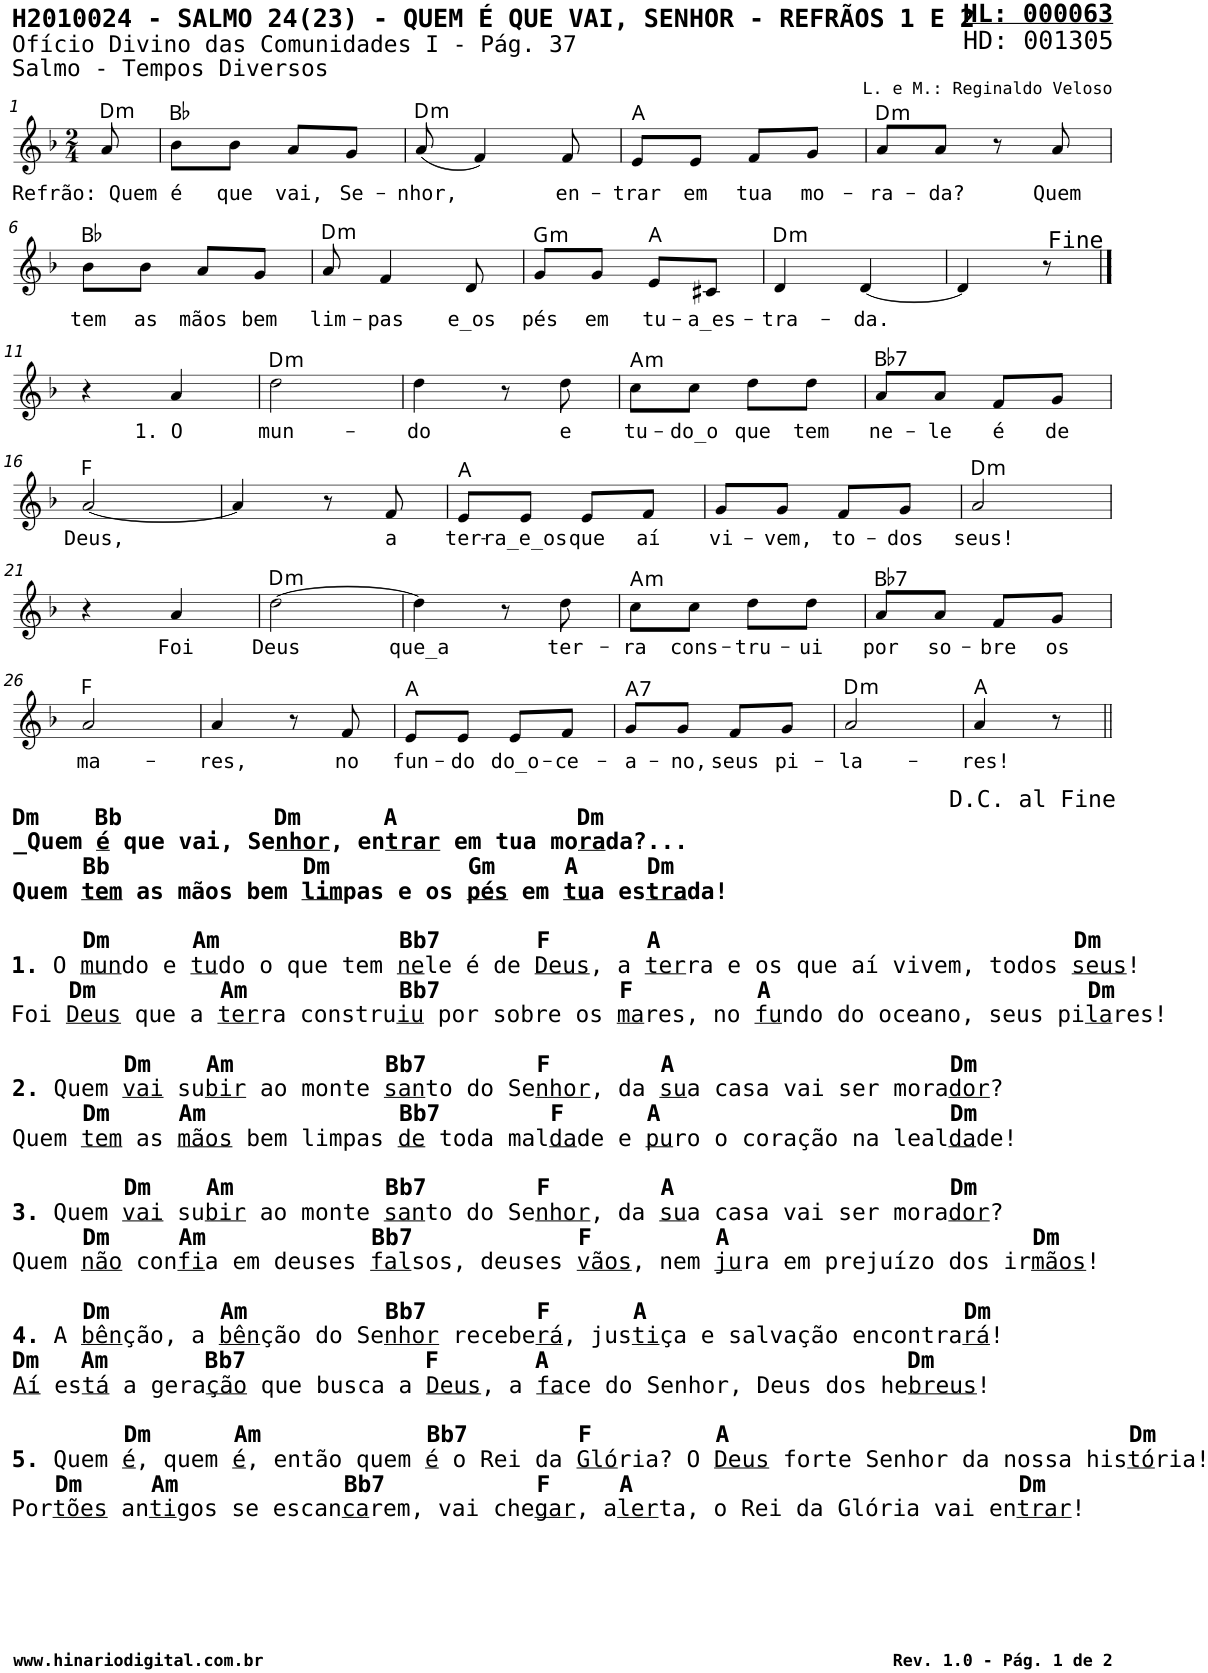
**kern	**text	**harte
*part1	*part1	*part1
*staff1	*staff1	*
*I"Voz	*	*
*I'V	*	*
*stria5	*	*
*clefG2	*	*
*k[b-]	*	*
*M2/4	*	*
=1	=1	=1
!	!LO:LY:b	!LO:H:kt=m
8a/	Refrão: Quem	D:min
=2	=2	=2
!	!LO:LY:b	!
8b-\L	é	Bb:maj
!	!LO:LY:b	!
8b-\J	que	.
!	!LO:LY:b	!
8a/L	vai,	.
!	!LO:LY:b	!
8g/J	Se-	.
=3	=3	=3
!	!LO:LY:b	!LO:H:kt=m
(8a/	-nhor,	D:min
4f/)	.	.
!	!LO:LY:b	!
8f/	en-	.
=4	=4	=4
!	!LO:LY:b	!
8e/L	-trar	A:maj
!	!LO:LY:b	!
8e/J	em	.
!	!LO:LY:b	!
8f/L	tua	.
!	!LO:LY:b	!
8g/J	mo-	.
=5	=5	=5
!	!LO:LY:b	!LO:H:kt=m
8a/L	-ra-	D:min
!	!LO:LY:b	!
8a/J	-da?	.
8r	.	.
!	!LO:LY:b	!
8a/	Quem	.
!!LO:LB:g=z
=6	=6	=6
!	!LO:LY:b	!
8b-\L	tem	Bb:maj
!	!LO:LY:b	!
8b-\J	as	.
!	!LO:LY:b	!
8a/L	mãos	.
!	!LO:LY:b	!
8g/J	bem	.
=7	=7	=7
!	!LO:LY:b	!LO:H:kt=m
8a/	lim-	D:min
!	!LO:LY:b	!
4f/	-pas	.
!	!LO:LY:b	!
8d/	e_os	.
=8	=8	=8
!	!LO:LY:b	!LO:H:kt=m
8g/L	pés	G:min
!	!LO:LY:b	!
8g/J	em	.
!	!LO:LY:b	!
8e/L	tu-	A:maj
!	!LO:LY:b	!
8c#X/J	-a_es-	.
=9	=9	=9
!	!LO:LY:b	!LO:H:kt=m
4d/	-tra-	D:min
!	!LO:LY:b	!
[4d/	-da.	.
=10	=10	=10
4d/]	.	.
8r	.	.
!!LO:LB:g=z
==11	==11	==11
4r	.	.
!	!LO:LY:b	!
4a/	1. O	.
=12	=12	=12
!	!LO:LY:b	!LO:H:kt=m
2dd\	mun-	D:min
=13	=13	=13
!	!LO:LY:b	!
4dd\	-do	.
8r	.	.
!	!LO:LY:b	!
8dd\	e	.
=14	=14	=14
!	!LO:LY:b	!LO:H:kt=m
8cc\L	tu-	A:min
!	!LO:LY:b	!
8cc\J	-do_o	.
!	!LO:LY:b	!
8dd\L	que	.
!	!LO:LY:b	!
8dd\J	tem	.
=15	=15	=15
!	!LO:LY:b	!LO:H:kt=7
8a/L	ne-	Bb:7
!	!LO:LY:b	!
8a/J	-le	.
!	!LO:LY:b	!
8f/L	é	.
!	!LO:LY:b	!
8g/J	de	.
!!LO:LB:g=z
=16	=16	=16
!	!LO:LY:b	!
[2a/	Deus,	F:maj
=17	=17	=17
4a/]	.	.
8r	.	.
!	!LO:LY:b	!
8f/	a	.
=18	=18	=18
!	!LO:LY:b	!
8e/L	ter-	A:maj
!	!LO:LY:b	!
8e/J	-ra_e_os	.
!	!LO:LY:b	!
8e/L	que	.
!	!LO:LY:b	!
8f/J	aí	.
=19	=19	=19
!	!LO:LY:b	!
8g/L	vi-	.
!	!LO:LY:b	!
8g/J	-vem,	.
!	!LO:LY:b	!
8f/L	to-	.
!	!LO:LY:b	!
8g/J	-dos	.
=20	=20	=20
!	!LO:LY:b	!LO:H:kt=m
2a/	seus!	D:min
!!LO:LB:g=z
=21	=21	=21
4r	.	.
!	!LO:LY:b	!
4a/	Foi	.
=22	=22	=22
!	!LO:LY:b	!LO:H:kt=m
[2dd\	Deus	D:min
=23	=23	=23
!	!LO:LY:b	!
4dd\]	que_a	.
8r	.	.
!	!LO:LY:b	!
8dd\	ter-	.
=24	=24	=24
!	!LO:LY:b	!LO:H:kt=m
8cc\L	-ra	A:min
!	!LO:LY:b	!
8cc\J	cons-	.
!	!LO:LY:b	!
8dd\L	-tru-	.
!	!LO:LY:b	!
8dd\J	-ui	.
=25	=25	=25
!	!LO:LY:b	!LO:H:kt=7
8a/L	por	Bb:7
!	!LO:LY:b	!
8a/J	so-	.
!	!LO:LY:b	!
8f/L	-bre	.
!	!LO:LY:b	!
8g/J	os	.
!!LO:LB:g=z
=26	=26	=26
!LO:TX:b:B:t=Dm    Bb           Dm      A             Dm	!	!
!LO:TX:b:t=_Quem	!	!
!LO:TX:b:t=é	!	!
!LO:TX:b:t=que vai, Se	!	!
!LO:TX:b:t=nhor	!	!
!LO:TX:b:t=, en	!	!
!LO:TX:b:t=trar	!	!
!LO:TX:b:t=em tua mo	!	!
!LO:TX:b:t=ra	!	!
!LO:TX:b:t=da?...	!	!
!LO:TX:b:t=Bb              Dm          Gm     A     Dm	!	!
!LO:TX:b:t=Quem	!	!
!LO:TX:b:t=tem	!	!
!LO:TX:b:t=as mãos bem	!	!
!LO:TX:b:t=lim	!	!
!LO:TX:b:t=pas e os	!	!
!LO:TX:b:t=pés	!	!
!LO:TX:b:t=em	!	!
!LO:TX:b:t=tu	!	!
!LO:TX:b:t=a es	!	!
!LO:TX:b:t=tra	!	!
!LO:TX:b:t=da!	!	!
!LO:TX:b:t=Dm      Am             Bb7       F       A                              Dm	!	!
!LO:TX:b:t=1.	!	!
!LO:TX:b:t=O	!	!
!LO:TX:b:t=mun	!	!
!LO:TX:b:t=do e	!	!
!LO:TX:b:t=tu	!	!
!LO:TX:b:t=do o que tem	!	!
!LO:TX:b:t=ne	!	!
!LO:TX:b:t=le é de	!	!
!LO:TX:b:t=Deus	!	!
!LO:TX:b:t=, a	!	!
!LO:TX:b:t=ter	!	!
!LO:TX:b:t=ra e os que aí vivem, todos	!	!
!LO:TX:b:t=seus	!	!
!LO:TX:b:t=!	!	!
!LO:TX:b:B:t=Dm         Am           Bb7             F         A                       Dm	!	!
!LO:TX:b:t=Foi	!	!
!LO:TX:b:t=Deus	!	!
!LO:TX:b:t=que a	!	!
!LO:TX:b:t=ter	!	!
!LO:TX:b:t=ra constru	!	!
!LO:TX:b:t=iu	!	!
!LO:TX:b:t=por sobre os	!	!
!LO:TX:b:t=ma	!	!
!LO:TX:b:t=res, no	!	!
!LO:TX:b:t=fu	!	!
!LO:TX:b:t=ndo do oceano, seus pi	!	!
!LO:TX:b:t=la	!	!
!LO:TX:b:t=res!	!	!
!LO:TX:b:B:t=Dm    Am           Bb7        F        A                    Dm	!	!
!LO:TX:b:t=2.	!	!
!LO:TX:b:t=Quem	!	!
!LO:TX:b:t=vai	!	!
!LO:TX:b:t=su	!	!
!LO:TX:b:t=bir	!	!
!LO:TX:b:t=ao monte	!	!
!LO:TX:b:t=san	!	!
!LO:TX:b:t=to do Se	!	!
!LO:TX:b:t=nhor	!	!
!LO:TX:b:t=, da	!	!
!LO:TX:b:t=su	!	!
!LO:TX:b:t=a casa vai ser mora	!	!
!LO:TX:b:t=dor	!	!
!LO:TX:b:t=?	!	!
!LO:TX:b:B:t=Dm     Am              Bb7        F      A                     Dm	!	!
!LO:TX:b:t=Quem	!	!
!LO:TX:b:t=tem	!	!
!LO:TX:b:t=as	!	!
!LO:TX:b:t=mãos	!	!
!LO:TX:b:t=bem limpas	!	!
!LO:TX:b:t=de	!	!
!LO:TX:b:t=toda mal	!	!
!LO:TX:b:t=da	!	!
!LO:TX:b:t=de e	!	!
!LO:TX:b:t=pu	!	!
!LO:TX:b:t=ro o coração na leal	!	!
!LO:TX:b:t=da	!	!
!LO:TX:b:t=de!	!	!
!LO:TX:b:B:t=Dm    Am           Bb7        F        A                    Dm	!	!
!LO:TX:b:t=3.	!	!
!LO:TX:b:t=Quem	!	!
!LO:TX:b:t=vai	!	!
!LO:TX:b:t=su	!	!
!LO:TX:b:t=bir	!	!
!LO:TX:b:t=ao monte	!	!
!LO:TX:b:t=san	!	!
!LO:TX:b:t=to do Se	!	!
!LO:TX:b:t=nhor	!	!
!LO:TX:b:t=, da	!	!
!LO:TX:b:t=su	!	!
!LO:TX:b:t=a casa vai ser mora	!	!
!LO:TX:b:t=dor	!	!
!LO:TX:b:t=?	!	!
!LO:TX:b:B:t=Dm     Am            Bb7            F         A                      Dm	!	!
!LO:TX:b:t=Quem	!	!
!LO:TX:b:t=não	!	!
!LO:TX:b:t=con	!	!
!LO:TX:b:t=fi	!	!
!LO:TX:b:t=a em deuses	!	!
!LO:TX:b:t=fal	!	!
!LO:TX:b:t=sos, deuses	!	!
!LO:TX:b:t=vãos	!	!
!LO:TX:b:t=, nem	!	!
!LO:TX:b:t=ju	!	!
!LO:TX:b:t=ra em prejuízo dos ir	!	!
!LO:TX:b:t=mãos	!	!
!LO:TX:b:t=!	!	!
!LO:TX:b:B:t=Dm        Am          Bb7        F      A                       Dm	!	!
!LO:TX:b:t=4.	!	!
!LO:TX:b:t=A	!	!
!LO:TX:b:t=bên	!	!
!LO:TX:b:t=ção, a	!	!
!LO:TX:b:t=bên	!	!
!LO:TX:b:t=ção do Se	!	!
!LO:TX:b:t=nhor	!	!
!LO:TX:b:t=recebe	!	!
!LO:TX:b:t=rá	!	!
!LO:TX:b:t=, jus	!	!
!LO:TX:b:t=ti	!	!
!LO:TX:b:t=ça e salvação encontra	!	!
!LO:TX:b:t=rá	!	!
!LO:TX:b:t=!	!	!
!LO:TX:b:B:t=Dm   Am       Bb7             F       A                          Dm	!	!
!LO:TX:b:t=Aí	!	!
!LO:TX:b:t=es	!	!
!LO:TX:b:t=tá	!	!
!LO:TX:b:t=a gera	!	!
!LO:TX:b:t=ção	!	!
!LO:TX:b:t=que busca a	!	!
!LO:TX:b:t=Deus	!	!
!LO:TX:b:t=, a	!	!
!LO:TX:b:t=fa	!	!
!LO:TX:b:t=ce do Senhor, Deus dos he	!	!
!LO:TX:b:t=breus	!	!
!LO:TX:b:t=!	!	!
!LO:TX:b:B:t=Dm      Am            Bb7        F         A                             Dm	!	!
!LO:TX:b:t=5.	!	!
!LO:TX:b:t=Quem	!	!
!LO:TX:b:t=é	!	!
!LO:TX:b:t=, quem	!	!
!LO:TX:b:t=é	!	!
!LO:TX:b:t=, então quem	!	!
!LO:TX:b:t=é	!	!
!LO:TX:b:t=o Rei da	!	!
!LO:TX:b:t=Gló	!	!
!LO:TX:b:t=ria? O	!	!
!LO:TX:b:t=Deus	!	!
!LO:TX:b:t=forte Senhor da nossa his	!	!
!LO:TX:b:t=tó	!	!
!LO:TX:b:t=ria!	!	!
!LO:TX:b:B:t=Dm     Am            Bb7           F     A                            Dm	!	!
!LO:TX:b:t=Por	!	!
!LO:TX:b:t=tões	!	!
!LO:TX:b:t=an	!	!
!LO:TX:b:t=ti	!	!
!LO:TX:b:t=gos se escan	!	!
!LO:TX:b:t=ca	!	!
!LO:TX:b:t=rem, vai che	!	!
!LO:TX:b:t=gar	!	!
!LO:TX:b:t=, a	!	!
!LO:TX:b:t=ler	!	!
!LO:TX:b:t=ta, o Rei da Glória vai en	!	!
!LO:TX:b:t=trar	!	!
!LO:TX:b:t=!	!	!
!	!LO:LY:b	!
2a/	ma-	F:maj
=27	=27	=27
!	!LO:LY:b	!
4a/	-res,	.
8r	.	.
!	!LO:LY:b	!
8f/	no	.
=28	=28	=28
!	!LO:LY:b	!
8e/L	fun-	A:maj
!	!LO:LY:b	!
8e/J	-do	.
!	!LO:LY:b	!
8e/L	do_o-	.
!	!LO:LY:b	!
8f/J	-ce-	.
=29	=29	=29
!	!LO:LY:b	!LO:H:kt=7
8g/L	-a-	A:7
!	!LO:LY:b	!
8g/J	-no,	.
!	!LO:LY:b	!
8f/L	seus	.
!	!LO:LY:b	!
8g/J	pi-	.
=30	=30	=30
!	!LO:LY:b	!LO:H:kt=m
2a/	-la-	D:min
=31	=31	=31
!	!LO:LY:b	!
4a/	-res!	A:maj
8r	.	.
=||	=||	=||
*-	*-	*-
